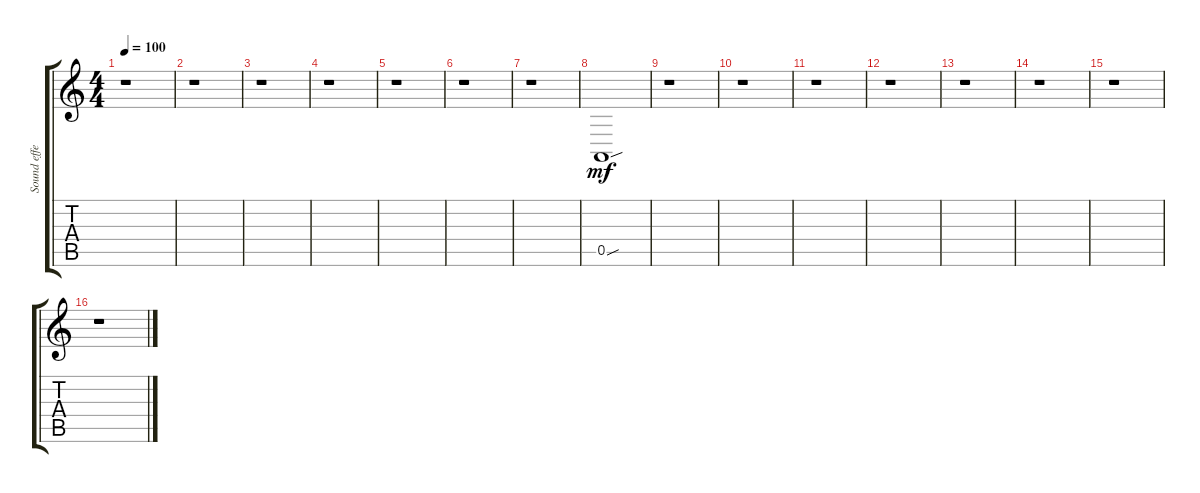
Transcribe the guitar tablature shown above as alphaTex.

\track ("Sound effects" "Sound effe") {instrument applause}
\staff {score tabs}
\tuning (E4 B3 G3 D3 A2 E2) {hide}
\ts (4 4)
\tempo 100
\clef g2
\ks c
r.1{dy f} |
r.1 |
r.1 |
r.1 |
r.1 |
r.1 |
r.1 |
0.5{sou}.1{dy mf} |
r.1 |
r.1 |
r.1 |
r.1 |
r.1 |
r.1 |
r.1 |
r.1
